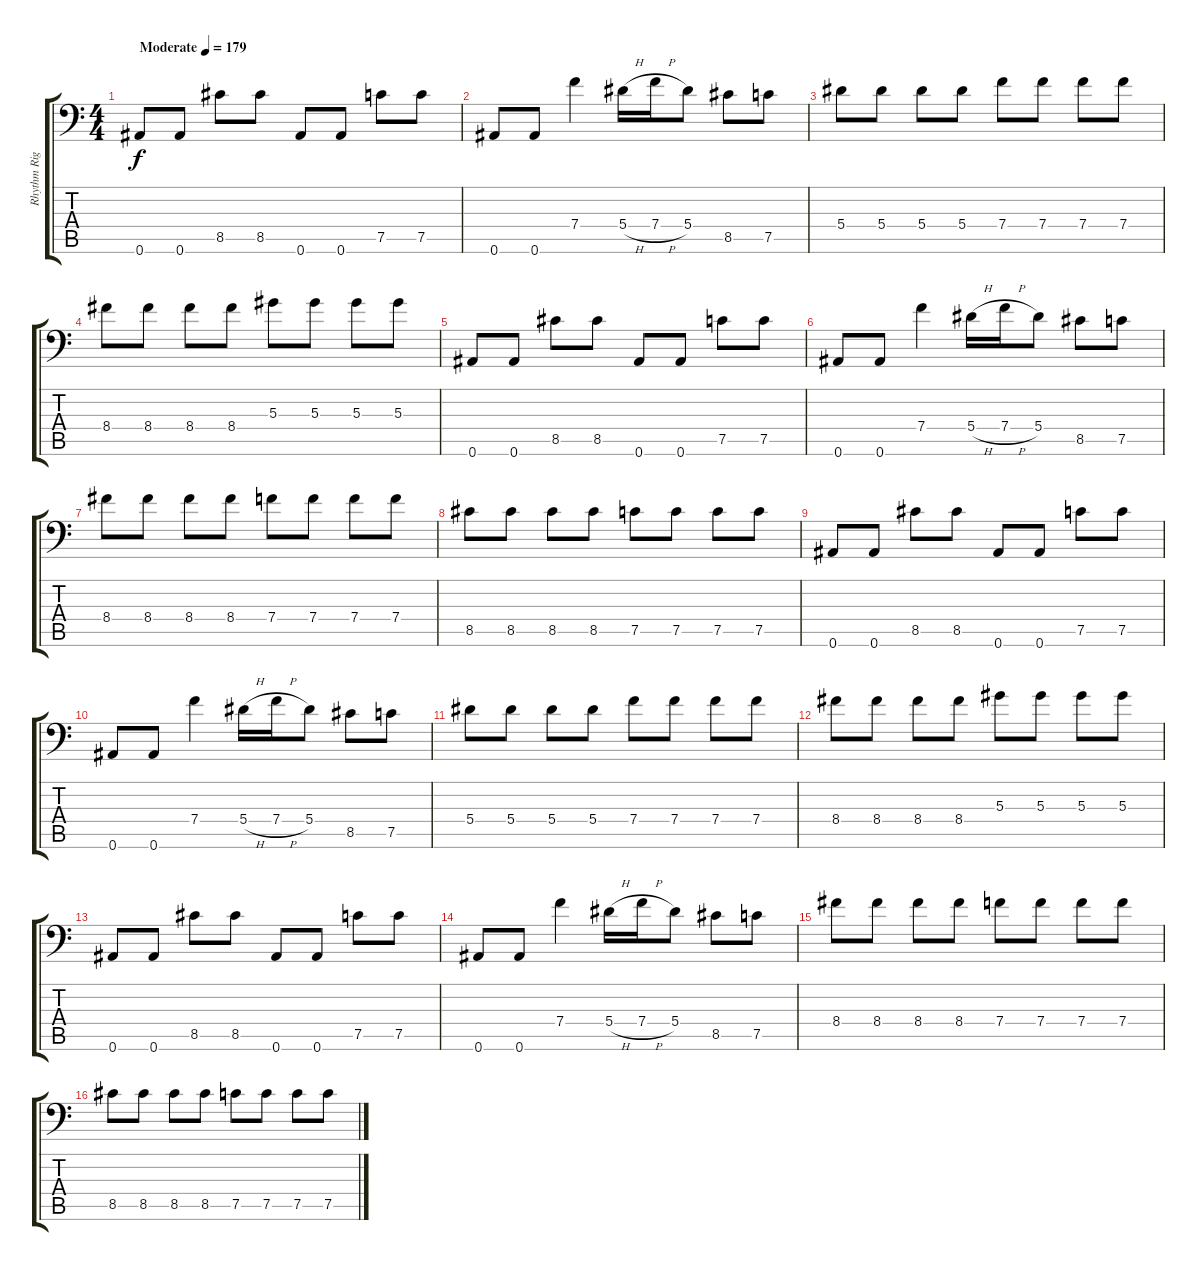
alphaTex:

\track ("Rhythm Right" "Rhythm Rig") {instrument distortionguitar}
\staff {score tabs}
\tuning (C4 G3 Eb3 Bb2 F2 Bb1) {hide}
\ts (4 4)
\tempo (179 "Moderate")
\clef f4
\ks c
0.6.8{dy f instrument distortionguitar} 0.6.8 8.5.8 8.5.8 0.6.8 0.6.8 7.5.8 7.5.8 |
0.6.8 0.6.8 7.4.4 5.4{h}.16 7.4{h}.16 5.4.8 8.5.8 7.5.8 |
5.4.8 5.4.8 5.4.8 5.4.8 7.4.8 7.4.8 7.4.8 7.4.8 |
8.4.8 8.4.8 8.4.8 8.4.8 5.3.8 5.3.8 5.3.8 5.3.8 |
0.6.8 0.6.8 8.5.8 8.5.8 0.6.8 0.6.8 7.5.8 7.5.8 |
0.6.8 0.6.8 7.4.4 5.4{h}.16 7.4{h}.16 5.4.8 8.5.8 7.5.8 |
8.4.8 8.4.8 8.4.8 8.4.8 7.4.8 7.4.8 7.4.8 7.4.8 |
8.5.8 8.5.8 8.5.8 8.5.8 7.5.8 7.5.8 7.5.8 7.5.8 |
0.6.8 0.6.8 8.5.8 8.5.8 0.6.8 0.6.8 7.5.8 7.5.8 |
0.6.8 0.6.8 7.4.4 5.4{h}.16 7.4{h}.16 5.4.8 8.5.8 7.5.8 |
5.4.8 5.4.8 5.4.8 5.4.8 7.4.8 7.4.8 7.4.8 7.4.8 |
8.4.8 8.4.8 8.4.8 8.4.8 5.3.8 5.3.8 5.3.8 5.3.8 |
0.6.8 0.6.8 8.5.8 8.5.8 0.6.8 0.6.8 7.5.8 7.5.8 |
0.6.8 0.6.8 7.4.4 5.4{h}.16 7.4{h}.16 5.4.8 8.5.8 7.5.8 |
8.4.8 8.4.8 8.4.8 8.4.8 7.4.8 7.4.8 7.4.8 7.4.8 |
8.5.8 8.5.8 8.5.8 8.5.8 7.5.8 7.5.8 7.5.8 7.5.8
